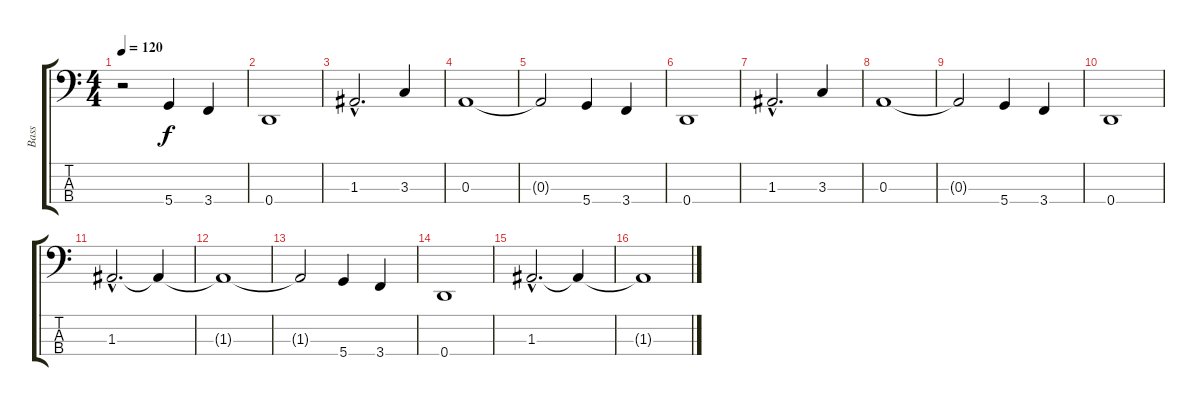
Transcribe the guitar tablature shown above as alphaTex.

\track ("Bass" "Bass") {instrument electricbasspick}
\staff {score tabs}
\tuning (G2 D2 A1 D1) {hide}
\ts (4 4)
\tempo 120
\clef f4
\ks c
r.2{dy f} 5.4.4 3.4.4 |
0.4.1 |
1.3{hac}.2{d} 3.3.4 |
0.3.1 |
0.3{t}.2 5.4.4 3.4.4 |
0.4.1 |
1.3{hac}.2{d} 3.3.4 |
0.3.1 |
0.3{t}.2 5.4.4 3.4.4 |
0.4.1 |
1.3{hac}.2{d} 1.3{t}.4 |
1.3{t}.1 |
1.3{t}.2 5.4.4 3.4.4 |
0.4.1 |
1.3{hac}.2{d} 1.3{t}.4 |
1.3{t}.1
